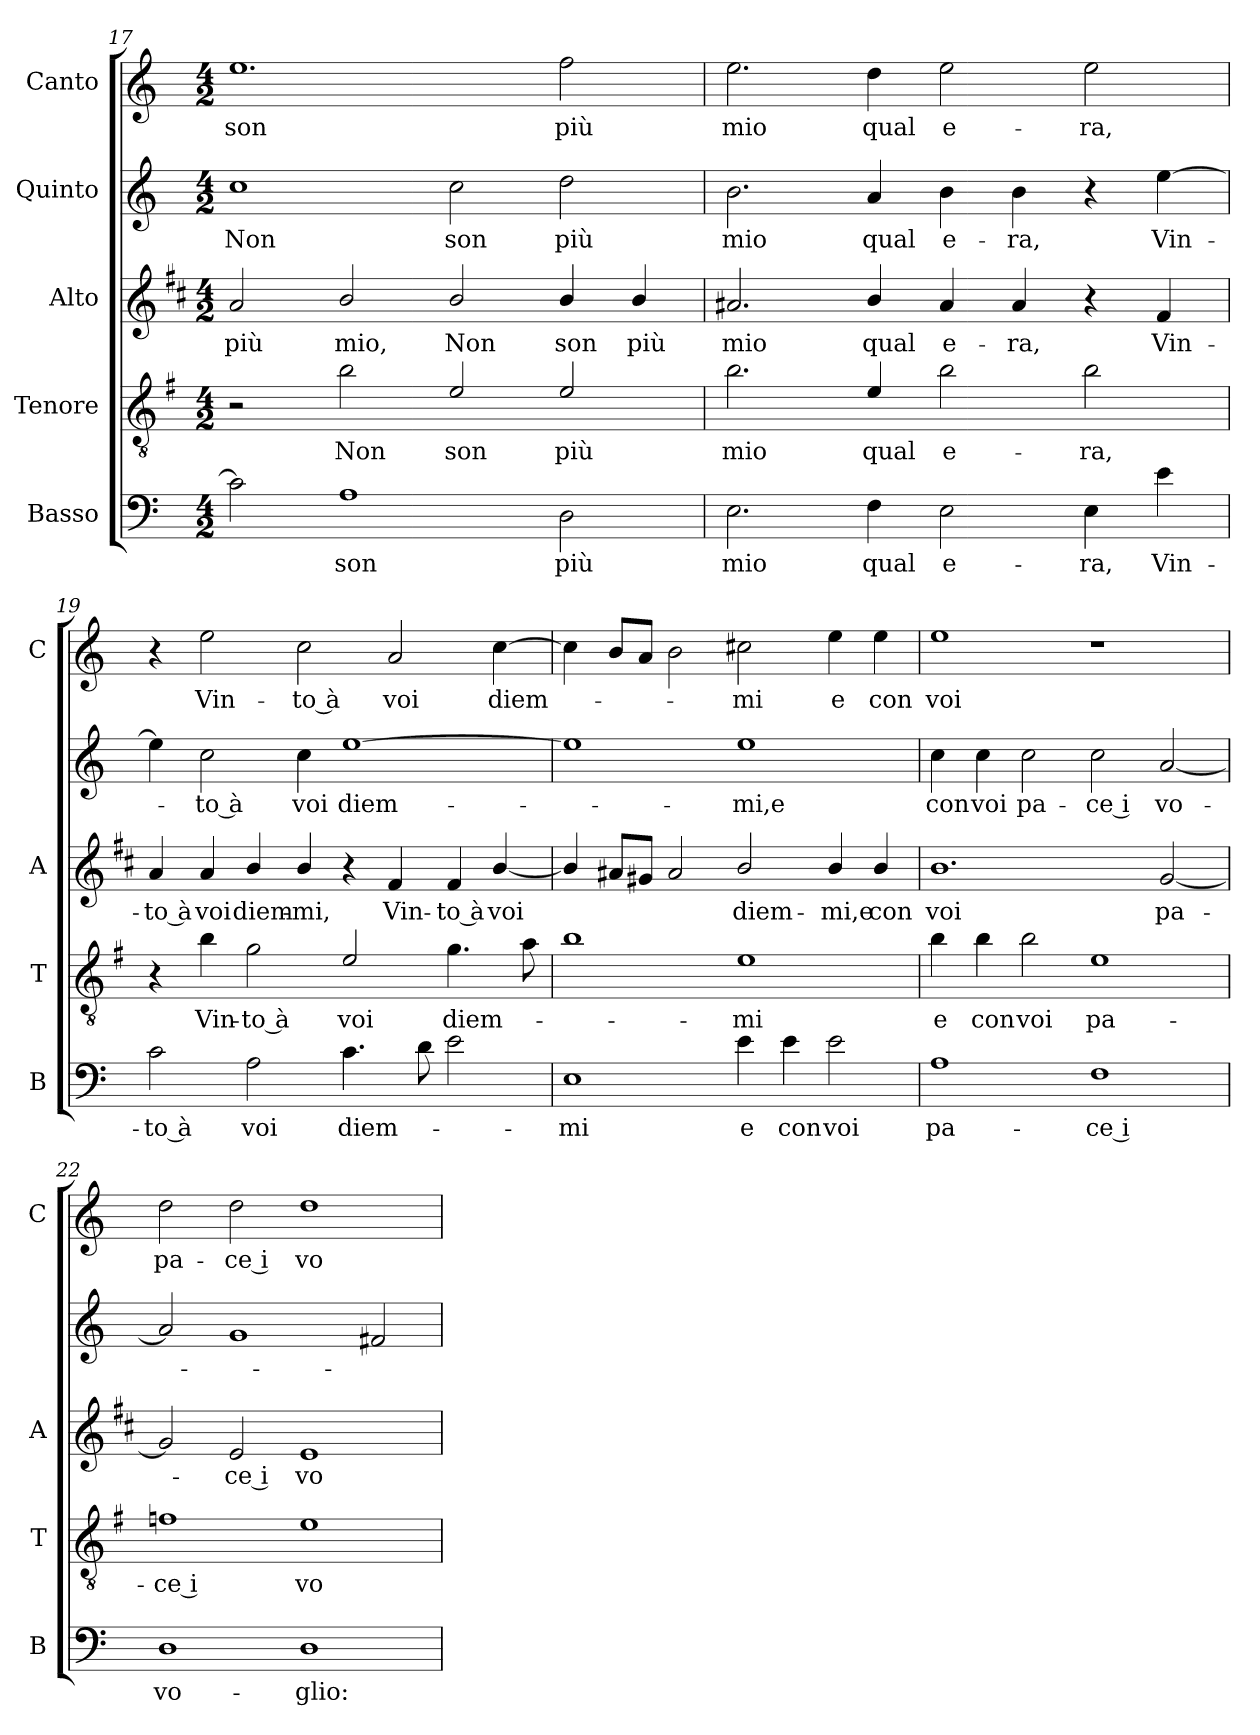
**kern	**text	**kern	**text	**kern	**text	**kern	**text	**kern	**text
*part5	*part5	*part4	*part4	*part3	*part3	*part2	*part2	*part1	*part1
*staff5	*staff5	*staff4	*staff4	*staff3	*staff3	*staff2	*staff2	*staff1	*staff1
*I"Basso	*	*I"Tenore	*	*I"Alto	*	*I"Quinto	*	*I"Canto	*
*I'B	*	*I'T	*	*I'A	*	*	*	*I'C	*
*clefF4	*	*clefGv2	*	*clefG2	*	*clefG2	*	*clefG2	*
*	*	*ITrd4c7	*	*ITrd1c2	*	*	*	*	*
*k[]	*	*k[]	*	*k[]	*	*k[]	*	*k[]	*
*C:	*	*C:	*	*C:	*	*C:	*	*C:	*
*M4/2	*	*M4/2	*	*M4/2	*	*M4/2	*	*M4/2	*
=17	=17	=17	=17	=17	=17	=17	=17	=17	=17
!	!	!	!	!	!LO:LY:b	!	!LO:LY:b	!	!LO:LY:b
2c\]	.	2r	.	2g/	più	1cc	Non	1.ee	son
!	!LO:LY:b	!	!LO:LY:b	!	!LO:LY:b	!	!	!	!
1A	son	2e\	Non	2a/	mio,	.	.	.	.
!	!	!	!LO:LY:b	!	!LO:LY:b	!	!LO:LY:b	!	!
.	.	2A/	son	2a/	Non	2cc\	son	.	.
!	!LO:LY:b	!	!LO:LY:b	!	!LO:LY:b	!	!LO:LY:b	!	!LO:LY:b
2D\	più	2A/	più	4a/	son	2dd\	più	2ff\	più
!	!	!	!	!	!LO:LY:b	!	!	!	!
.	.	.	.	4a/	più	.	.	.	.
=18	=18	=18	=18	=18	=18	=18	=18	=18	=18
!	!LO:LY:b	!	!LO:LY:b	!	!LO:LY:b	!	!LO:LY:b	!	!LO:LY:b
2.E\	mio	2.e\	mio	2.g#X/	mio	2.b\	mio	2.ee\	mio
!	!LO:LY:b	!	!LO:LY:b	!	!LO:LY:b	!	!LO:LY:b	!	!LO:LY:b
4F\	qual	4A/	qual	4a/	qual	4a/	qual	4dd\	qual
!	!LO:LY:b	!	!LO:LY:b	!	!LO:LY:b	!	!LO:LY:b	!	!LO:LY:b
2E\	e-	2e\	e-	4g#/	e-	4b\	e-	2ee\	e-
!	!	!	!	!	!LO:LY:b	!	!LO:LY:b	!	!
.	.	.	.	4g#/	-ra,	4b\	-ra,	.	.
!	!LO:LY:b	!	!LO:LY:b	!	!	!	!	!	!LO:LY:b
4E\	-ra,	2e\	-ra,	4r	.	4r	.	2ee\	-ra,
!	!LO:LY:b	!	!	!	!LO:LY:b	!	!LO:LY:b	!	!
4e\	Vin-	.	.	4e/	Vin-	[4ee\	Vin-	.	.
!!LO:LB:g=z
=19	=19	=19	=19	=19	=19	=19	=19	=19	=19
!	!LO:LY:b	!	!	!	!LO:LY:b	!	!	!	!
2c\	-to à	4r	.	4g/	-to à	4ee\]	.	4r	.
!	!	!	!LO:LY:b	!	!LO:LY:b	!	!LO:LY:b	!	!LO:LY:b
.	.	4e\	Vin-	4g/	voi	2cc\	-to à	2ee\	Vin-
!	!LO:LY:b	!	!LO:LY:b	!	!LO:LY:b	!	!	!	!
2A\	voi	2c\	-to à	4a/	diem-	.	.	.	.
!	!	!	!	!	!LO:LY:b	!	!LO:LY:b	!	!LO:LY:b
.	.	.	.	4a/	-mi,	4cc\	voi	2cc\	-to à
!	!LO:LY:b	!	!LO:LY:b	!	!	!	!LO:LY:b	!	!
4.c\	diem-	2A/	voi	4r	.	[1ee	diem-	.	.
!	!	!	!	!	!LO:LY:b	!	!	!	!LO:LY:b
.	.	.	.	4e/	Vin-	.	.	2a/	voi
8d\	.	.	.	.	.	.	.	.	.
!	!	!	!LO:LY:b	!	!LO:LY:b	!	!	!	!
2e\	.	4.c\	diem-	4e/	-to à	.	.	.	.
!	!	!	!	!	!LO:LY:b	!	!	!	!LO:LY:b
.	.	.	.	[4a/	voi	.	.	[4cc\	diem-
.	.	8d\	.	.	.	.	.	.	.
=20	=20	=20	=20	=20	=20	=20	=20	=20	=20
!	!LO:LY:b	!	!	!	!	!	!	!	!
1E	-mi	1e	.	4a/]	.	1ee]	.	4cc\]	.
.	.	.	.	8g#X/L	.	.	.	8b/L	.
.	.	.	.	8f#X/J	.	.	.	8a/J	.
.	.	.	.	2g#/	.	.	.	2b\	.
!	!LO:LY:b	!	!LO:LY:b	!	!LO:LY:b	!	!LO:LY:b	!	!LO:LY:b
4e\	e	1A	-mi	2a/	diem-	1ee	-mi,e	2cc#X\	-mi
!	!LO:LY:b	!	!	!	!	!	!	!	!
4e\	con	.	.	.	.	.	.	.	.
!	!LO:LY:b	!	!	!	!LO:LY:b	!	!	!	!LO:LY:b
2e\	voi	.	.	4a/	-mi,e	.	.	4ee\	e
!	!	!	!	!	!LO:LY:b	!	!	!	!LO:LY:b
.	.	.	.	4a/	con	.	.	4ee\	con
=21	=21	=21	=21	=21	=21	=21	=21	=21	=21
!	!LO:LY:b	!	!LO:LY:b	!	!LO:LY:b	!	!LO:LY:b	!	!LO:LY:b
1A	pa-	4e\	e	1.a	voi	4cc\	con	1ee	voi
!	!	!	!LO:LY:b	!	!	!	!LO:LY:b	!	!
.	.	4e\	con	.	.	4cc\	voi	.	.
!	!	!	!LO:LY:b	!	!	!	!LO:LY:b	!	!
.	.	2e\	voi	.	.	2cc\	pa-	.	.
!	!LO:LY:b	!	!LO:LY:b	!	!	!	!LO:LY:b	!	!
1F	-ce i	1A	pa-	.	.	2cc\	-ce i	1r	.
!	!	!	!	!	!LO:LY:b	!	!LO:LY:b	!	!
.	.	.	.	[2f/	pa-	[2a/	vo-	.	.
=22	=22	=22	=22	=22	=22	=22	=22	=22	=22
!	!LO:LY:b	!	!LO:LY:b	!	!	!	!	!	!LO:LY:b
1D	vo-	1B-X	-ce i	2f/]	.	2a/]	.	2dd\	pa-
!	!	!	!	!	!LO:LY:b	!	!	!	!LO:LY:b
.	.	.	.	2d/	-ce i	1g	.	2dd\	-ce i
!	!LO:LY:b	!	!LO:LY:b	!	!LO:LY:b	!	!	!	!LO:LY:b
1D	-glio:	1A	vo-	1d	vo-	.	.	1dd	vo-
.	.	.	.	.	.	2f#X/	.	.	.
=	=	=	=	=	=	=	=	=	=
*-	*-	*-	*-	*-	*-	*-	*-	*-	*-
